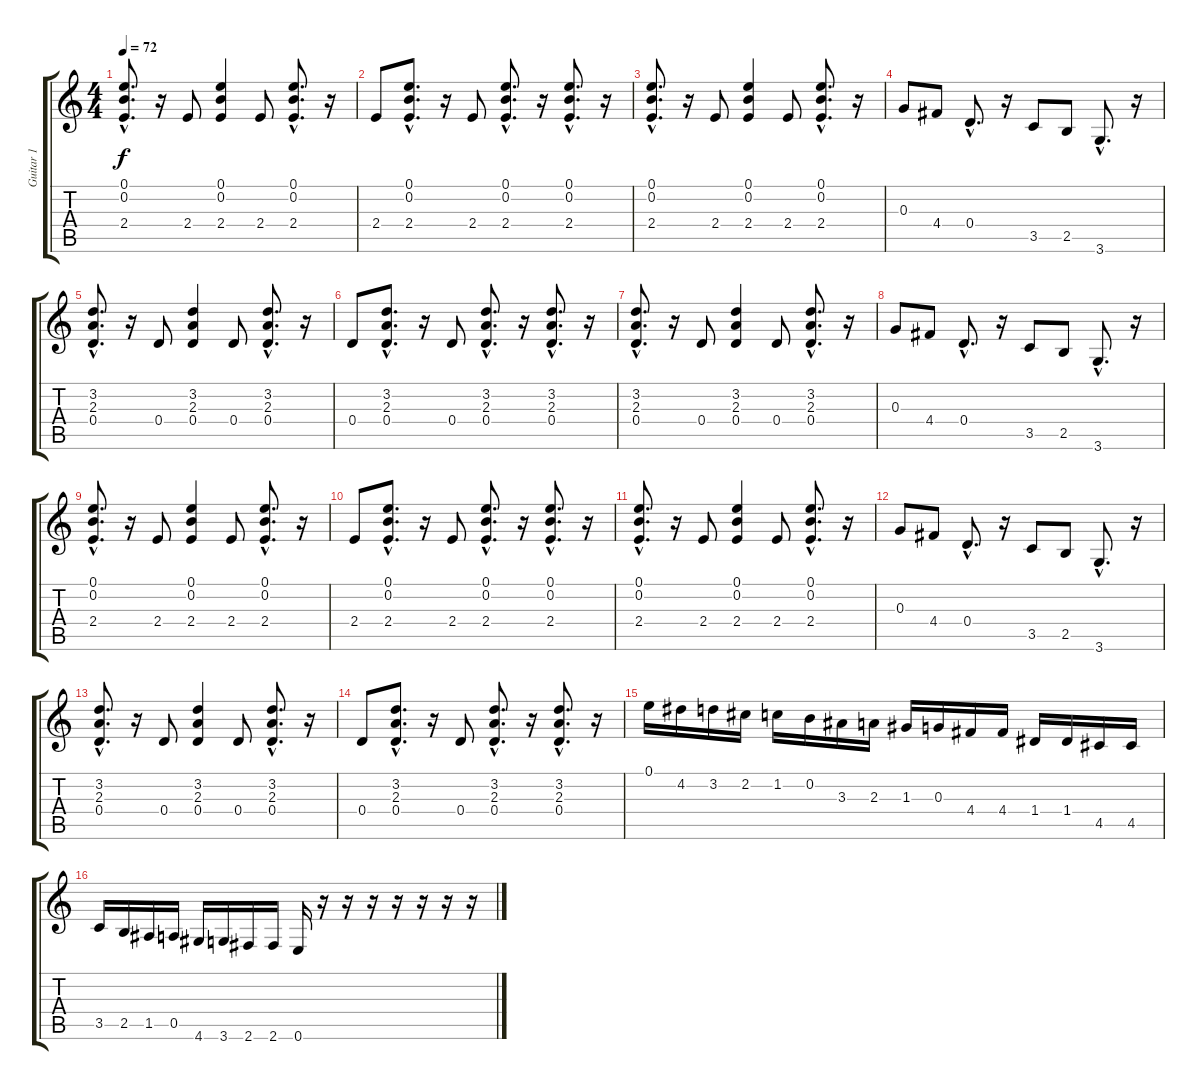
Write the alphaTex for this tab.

\track ("Guitar 1" "Guitar 1") {instrument electricguitarjazz}
\staff {score tabs}
\tuning (E4 B3 G3 D3 A2 E2) {hide}
\ts (4 4)
\tempo 72
\clef g2
\ks c
(0.1{hac} 0.2{hac} 2.4{hac}).8{d dy f} r.16 2.4.8 (0.1 0.2 2.4).4 2.4.8 (0.1{hac} 0.2{hac} 2.4{hac}).8{d} r.16 |
2.4.8 (0.1{hac} 0.2{hac} 2.4{hac}).8{d} r.16 2.4.8 (0.1{hac} 0.2{hac} 2.4{hac}).8{d} r.16 (0.1{hac} 0.2{hac} 2.4{hac}).8{d} r.16 |
(0.1{hac} 0.2{hac} 2.4{hac}).8{d} r.16 2.4.8 (0.1 0.2 2.4).4 2.4.8 (0.1{hac} 0.2{hac} 2.4{hac}).8{d} r.16 |
0.3.8 4.4.8 0.4{hac}.8{d} r.16 3.5.8 2.5.8 3.6{hac}.8{d} r.16 |
(3.2{hac} 2.3{hac} 0.4{hac}).8{d} r.16 0.4.8 (3.2 2.3 0.4).4 0.4.8 (3.2{hac} 2.3{hac} 0.4{hac}).8{d} r.16 |
0.4.8 (3.2{hac} 2.3{hac} 0.4{hac}).8{d} r.16 0.4.8 (3.2{hac} 2.3{hac} 0.4{hac}).8{d} r.16 (3.2{hac} 2.3{hac} 0.4{hac}).8{d} r.16 |
(3.2{hac} 2.3{hac} 0.4{hac}).8{d} r.16 0.4.8 (3.2 2.3 0.4).4 0.4.8 (3.2{hac} 2.3{hac} 0.4{hac}).8{d} r.16 |
0.3.8 4.4.8 0.4{hac}.8{d} r.16 3.5.8 2.5.8 3.6{hac}.8{d} r.16 |
(0.1{hac} 0.2{hac} 2.4{hac}).8{d} r.16 2.4.8 (0.1 0.2 2.4).4 2.4.8 (0.1{hac} 0.2{hac} 2.4{hac}).8{d} r.16 |
2.4.8 (0.1{hac} 0.2{hac} 2.4{hac}).8{d} r.16 2.4.8 (0.1{hac} 0.2{hac} 2.4{hac}).8{d} r.16 (0.1{hac} 0.2{hac} 2.4{hac}).8{d} r.16 |
(0.1{hac} 0.2{hac} 2.4{hac}).8{d} r.16 2.4.8 (0.1 0.2 2.4).4 2.4.8 (0.1{hac} 0.2{hac} 2.4{hac}).8{d} r.16 |
0.3.8 4.4.8 0.4{hac}.8{d} r.16 3.5.8 2.5.8 3.6{hac}.8{d} r.16 |
(3.2{hac} 2.3{hac} 0.4{hac}).8{d} r.16 0.4.8 (3.2 2.3 0.4).4 0.4.8 (3.2{hac} 2.3{hac} 0.4{hac}).8{d} r.16 |
0.4.8 (3.2{hac} 2.3{hac} 0.4{hac}).8{d} r.16 0.4.8 (3.2{hac} 2.3{hac} 0.4{hac}).8{d} r.16 (3.2{hac} 2.3{hac} 0.4{hac}).8{d} r.16 |
0.1.16 4.2.16 3.2.16 2.2.16 1.2.16 0.2.16 3.3.16 2.3.16 1.3.16 0.3.16 4.4.16 4.4.16 1.4.16 1.4.16 4.5.16 4.5.16 |
3.5.16 2.5.16 1.5.16 0.5.16 4.6.16 3.6.16 2.6.16 2.6.16 0.6.16 r.16 r.16 r.16 r.16 r.16 r.16 r.16
